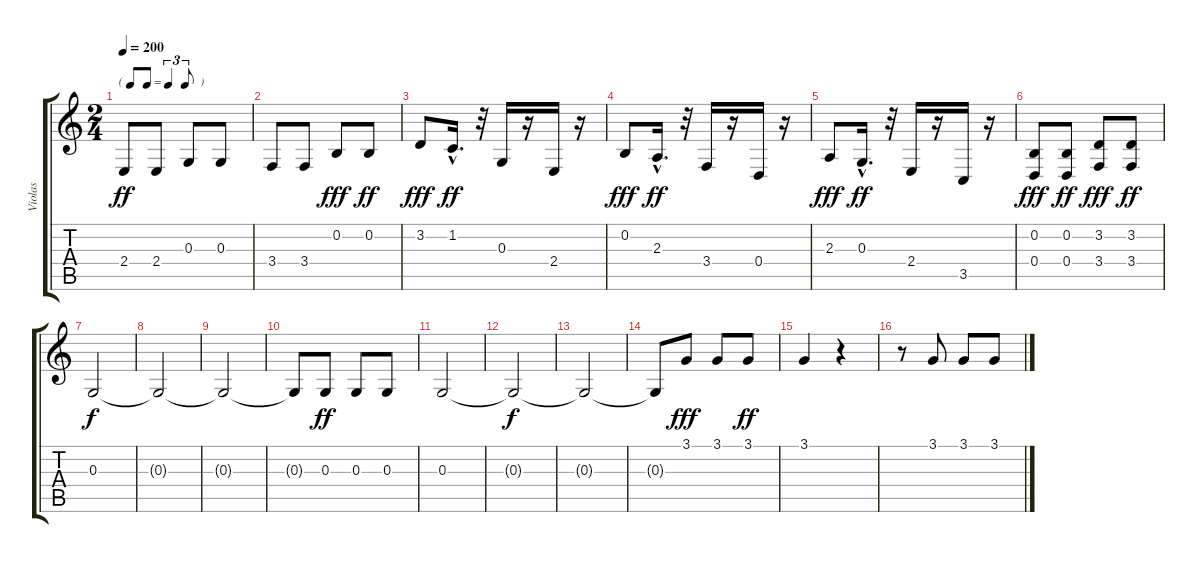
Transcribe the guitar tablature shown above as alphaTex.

\track ("Violas" "Violas") {instrument stringensemble1}
\staff {score tabs}
\tuning (E4 B3 G3 D3 A2 E2) {hide}
\ts (2 4)
\tf triplet8th
\tempo 200
\clef g2
\ks c
2.4.8{dy ff} 2.4.8 0.3.8 0.3.8 |
3.4.8 3.4.8 0.2.8{dy fff} 0.2.8{dy ff} |
3.2.8{dy fff} 1.2{hac}.16{d dy ff} r.32 0.3.16 r.16 2.4.16 r.16 |
0.2.8{dy fff} 2.3{hac}.16{d dy ff} r.32 3.4.16 r.16 0.4.16 r.16 |
2.3.8{dy fff} 0.3{hac}.16{d dy ff} r.32 2.4.16 r.16 3.5.16 r.16 |
(0.2 0.4).8{dy fff} (0.2 0.4).8{dy ff} (3.2 3.4).8{dy fff} (3.2 3.4).8{dy ff} |
0.3.2{dy f} |
0.3{t}.2 |
0.3{t}.2 |
0.3{t}.8 0.3.8{dy ff} 0.3.8 0.3.8 |
0.3.2 |
0.3{t}.2{dy f} |
0.3{t}.2 |
0.3{t}.8 3.1.8{dy fff} 3.1.8 3.1.8{dy ff} |
3.1.4 r.4 |
r.8 3.1.8 3.1.8 3.1.8
